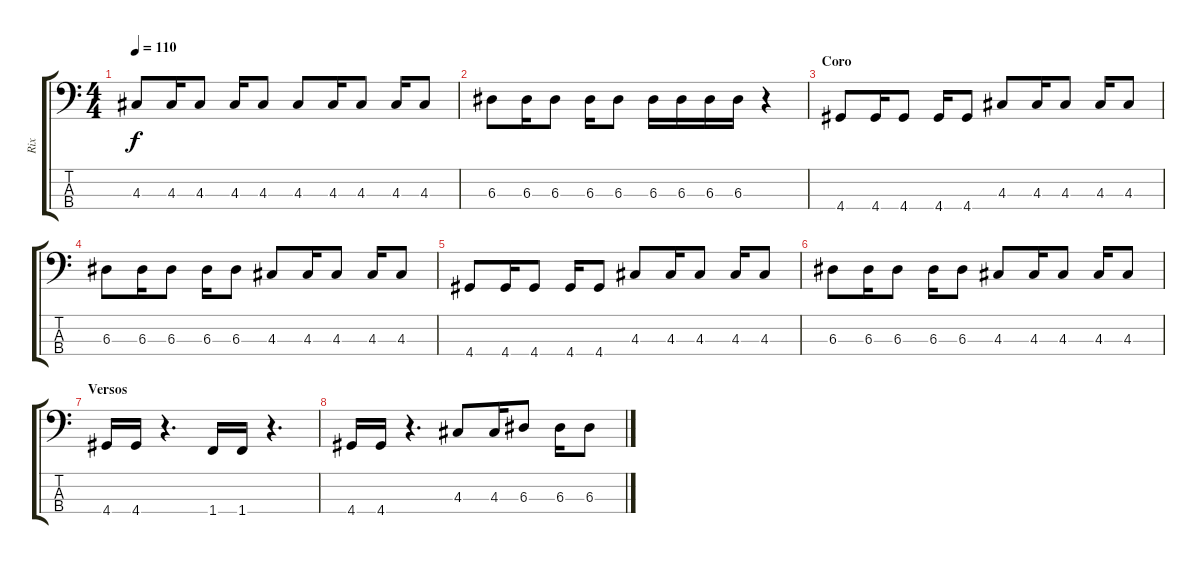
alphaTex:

\track ("Rix" "Rix") {instrument electricbasspick}
\staff {score tabs}
\tuning (G2 D2 A1 E1) {hide}
\ts (4 4)
\tempo 110
\clef f4
\ks c
4.3.8{dy f} 4.3.16 4.3.8 4.3.16 4.3.8 4.3.8 4.3.16 4.3.8 4.3.16 4.3.8 |
6.3.8 6.3.16 6.3.8 6.3.16 6.3.8 6.3.16 6.3.16 6.3.16 6.3.16 r.4 |
\section ("" "Coro")
4.4.8 4.4.16 4.4.8 4.4.16 4.4.8 4.3.8 4.3.16 4.3.8 4.3.16 4.3.8 |
6.3.8 6.3.16 6.3.8 6.3.16 6.3.8 4.3.8 4.3.16 4.3.8 4.3.16 4.3.8 |
4.4.8 4.4.16 4.4.8 4.4.16 4.4.8 4.3.8 4.3.16 4.3.8 4.3.16 4.3.8 |
6.3.8 6.3.16 6.3.8 6.3.16 6.3.8 4.3.8 4.3.16 4.3.8 4.3.16 4.3.8 |
\section ("" "Versos")
4.4.16 4.4.16 r.4{d} 1.4.16 1.4.16 r.4{d} |
4.4.16 4.4.16 r.4{d} 4.3.8 4.3.16 6.3.8 6.3.16 6.3.8
